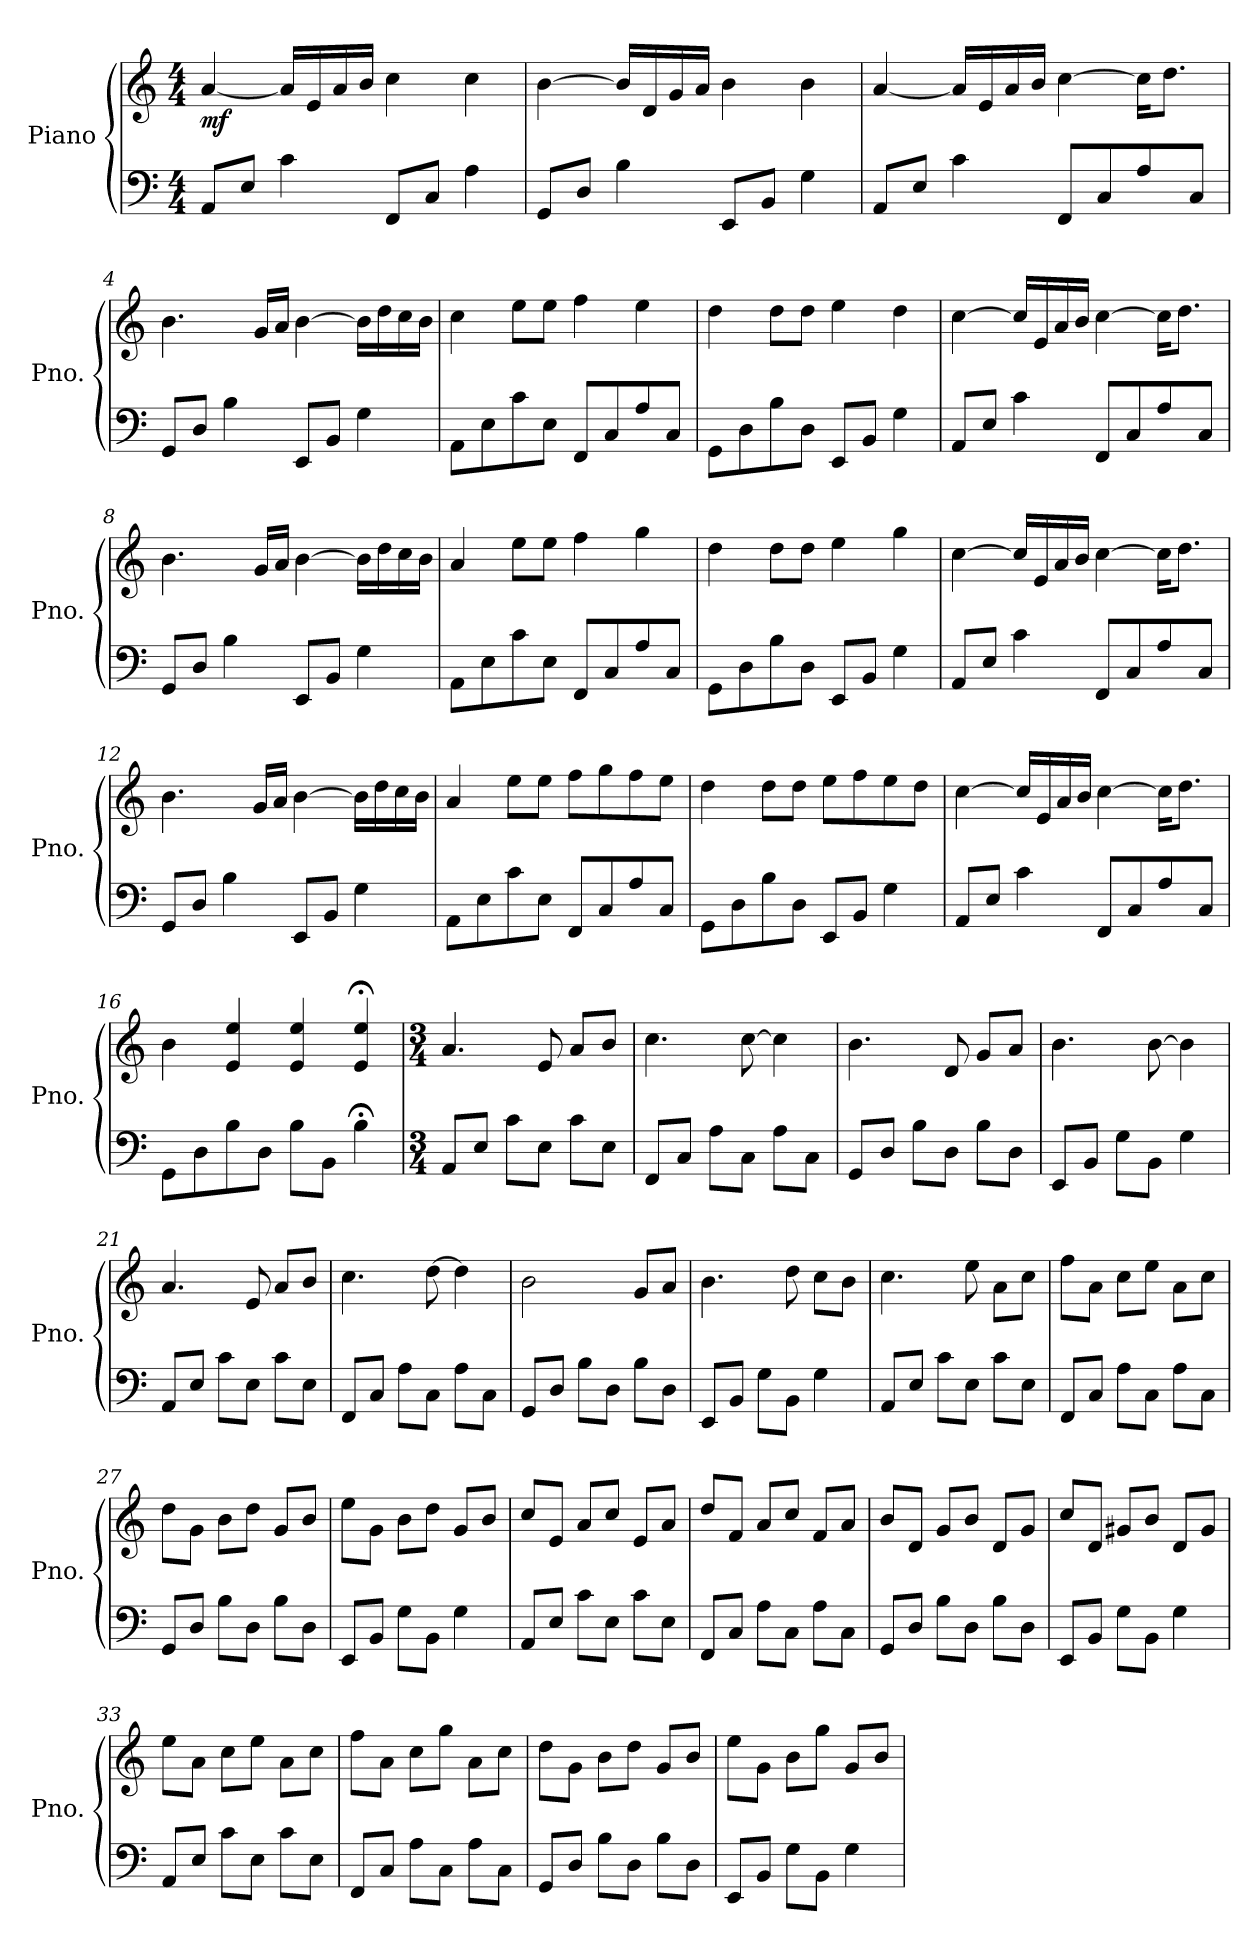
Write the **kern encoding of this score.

**kern	**kern	**dynam
*part1	*part1	*part1
*staff2	*staff1	*staff1/2
*I"Piano	*	*
*I'Pno.	*	*
*clefF4	*clefG2	*
*k[]	*k[]	*
*M4/4	*M4/4	*
*MM60	*MM60	*
=1	=1	=1
!	!	!LO:DY:b
8AA/L	[4a/	mf
8E/J	.	.
4c\	16a/LL]	.
.	16e/	.
.	16a/	.
.	16b/JJ	.
8FF/L	4cc\	.
8C/J	.	.
4A\	4cc\	.
=2	=2	=2
8GG/L	[4b\	.
8D/J	.	.
4B\	16b/LL]	.
.	16d/	.
.	16g/	.
.	16a/JJ	.
8EE/L	4b\	.
8BB/J	.	.
4G\	4b\	.
=3	=3	=3
8AA/L	[4a/	.
8E/J	.	.
4c\	16a/LL]	.
.	16e/	.
.	16a/	.
.	16b/JJ	.
8FF/L	[4cc\	.
8C/	.	.
8A/	16cc\KL]	.
.	8.dd\J	.
8C/J	.	.
=4	=4	=4
8GG/L	4.b\	.
8D/J	.	.
4B\	.	.
.	16g/LL	.
.	16a/JJ	.
8EE/L	[4b\	.
8BB/J	.	.
4G\	16b\LL]	.
.	16dd\	.
.	16cc\	.
.	16b\JJ	.
!!LO:LB:g=z
=5	=5	=5
8AA\L	4cc\	.
8E\	.	.
8c\	8ee\L	.
8E\J	8ee\J	.
8FF/L	4ff\	.
8C/	.	.
8A/	4ee\	.
8C/J	.	.
=6	=6	=6
8GG\L	4dd\	.
8D\	.	.
8B\	8dd\L	.
8D\J	8dd\J	.
8EE/L	4ee\	.
8BB/J	.	.
4G\	4dd\	.
=7	=7	=7
8AA/L	[4cc\	.
8E/J	.	.
4c\	16cc/LL]	.
.	16e/	.
.	16a/	.
.	16b/JJ	.
8FF/L	[4cc\	.
8C/	.	.
8A/	16cc\KL]	.
.	8.dd\J	.
8C/J	.	.
=8	=8	=8
8GG/L	4.b\	.
8D/J	.	.
4B\	.	.
.	16g/LL	.
.	16a/JJ	.
8EE/L	[4b\	.
8BB/J	.	.
4G\	16b\LL]	.
.	16dd\	.
.	16cc\	.
.	16b\JJ	.
=9	=9	=9
8AA\L	4a/	.
8E\	.	.
8c\	8ee\L	.
8E\J	8ee\J	.
8FF/L	4ff\	.
8C/	.	.
8A/	4gg\	.
8C/J	.	.
!!LO:LB:g=z
=10	=10	=10
8GG\L	4dd\	.
8D\	.	.
8B\	8dd\L	.
8D\J	8dd\J	.
8EE/L	4ee\	.
8BB/J	.	.
4G\	4gg\	.
=11	=11	=11
8AA/L	[4cc\	.
8E/J	.	.
4c\	16cc/LL]	.
.	16e/	.
.	16a/	.
.	16b/JJ	.
8FF/L	[4cc\	.
8C/	.	.
8A/	16cc\KL]	.
.	8.dd\J	.
8C/J	.	.
=12	=12	=12
8GG/L	4.b\	.
8D/J	.	.
4B\	.	.
.	16g/LL	.
.	16a/JJ	.
8EE/L	[4b\	.
8BB/J	.	.
4G\	16b\LL]	.
.	16dd\	.
.	16cc\	.
.	16b\JJ	.
=13	=13	=13
8AA\L	4a/	.
8E\	.	.
8c\	8ee\L	.
8E\J	8ee\J	.
8FF/L	8ff\L	.
8C/	8gg\	.
8A/	8ff\	.
8C/J	8ee\J	.
=14	=14	=14
8GG\L	4dd\	.
8D\	.	.
8B\	8dd\L	.
8D\J	8dd\J	.
8EE/L	8ee\L	.
8BB/J	8ff\	.
4G\	8ee\	.
.	8dd\J	.
!!LO:LB:g=z
=15	=15	=15
8AA/L	[4cc\	.
8E/J	.	.
4c\	16cc/LL]	.
.	16e/	.
.	16a/	.
.	16b/JJ	.
8FF/L	[4cc\	.
8C/	.	.
8A/	16cc\KL]	.
.	8.dd\J	.
8C/J	.	.
=16	=16	=16
8GG\L	4b\	.
8D\	.	.
8B\	4e/ 4ee/	.
8D\J	.	.
8B\L	4e/ 4ee/	.
8BB\J	.	.
4B;<\	4e/;< 4ee/;<	.
!!LO:LB:g=z
=17	=17	=17
*M3/4	*M3/4	*
8AA/L	4.a/	.
8E/J	.	.
8c\L	.	.
8E\J	8e/	.
8c\L	8a/L	.
8E\J	8b/J	.
=18	=18	=18
8FF/L	4.cc\	.
8C/J	.	.
8A\L	.	.
8C\J	[8cc\	.
8A\L	4cc\]	.
8C\J	.	.
=19	=19	=19
8GG/L	4.b\	.
8D/J	.	.
8B\L	.	.
8D\J	8d/	.
8B\L	8g/L	.
8D\J	8a/J	.
=20	=20	=20
8EE/L	4.b\	.
8BB/J	.	.
8G\L	.	.
8BB\J	[8b\	.
4G\	4b\]	.
=21	=21	=21
8AA/L	4.a/	.
8E/J	.	.
8c\L	.	.
8E\J	8e/	.
8c\L	8a/L	.
8E\J	8b/J	.
=22	=22	=22
8FF/L	4.cc\	.
8C/J	.	.
8A\L	.	.
8C\J	[8dd\	.
8A\L	4dd\]	.
8C\J	.	.
!!LO:PB:g=z
=23	=23	=23
8GG/L	2b\	.
8D/J	.	.
8B\L	.	.
8D\J	.	.
8B\L	8g/L	.
8D\J	8a/J	.
=24	=24	=24
8EE/L	4.b\	.
8BB/J	.	.
8G\L	.	.
8BB\J	8dd\	.
4G\	8cc\L	.
.	8b\J	.
=25	=25	=25
8AA/L	4.cc\	.
8E/J	.	.
8c\L	.	.
8E\J	8ee\	.
8c\L	8a\L	.
8E\J	8cc\J	.
=26	=26	=26
8FF/L	8ff\L	.
8C/J	8a\J	.
8A\L	8cc\L	.
8C\J	8ee\J	.
8A\L	8a\L	.
8C\J	8cc\J	.
=27	=27	=27
8GG/L	8dd\L	.
8D/J	8g\J	.
8B\L	8b\L	.
8D\J	8dd\J	.
8B\L	8g/L	.
8D\J	8b/J	.
=28	=28	=28
8EE/L	8ee\L	.
8BB/J	8g\J	.
8G\L	8b\L	.
8BB\J	8dd\J	.
4G\	8g/L	.
.	8b/J	.
=29	=29	=29
8AA/L	8cc/L	.
8E/J	8e/J	.
8c\L	8a/L	.
8E\J	8cc/J	.
8c\L	8e/L	.
8E\J	8a/J	.
!!LO:LB:g=z
=30	=30	=30
8FF/L	8dd/L	.
8C/J	8f/J	.
8A\L	8a/L	.
8C\J	8cc/J	.
8A\L	8f/L	.
8C\J	8a/J	.
=31	=31	=31
8GG/L	8b/L	.
8D/J	8d/J	.
8B\L	8g/L	.
8D\J	8b/J	.
8B\L	8d/L	.
8D\J	8g/J	.
=32	=32	=32
8EE/L	8cc/L	.
8BB/J	8d/J	.
8G\L	8g#X/L	.
8BB\J	8b/J	.
4G\	8d/L	.
.	8g#/J	.
=33	=33	=33
8AA/L	8ee\L	.
8E/J	8a\J	.
8c\L	8cc\L	.
8E\J	8ee\J	.
8c\L	8a\L	.
8E\J	8cc\J	.
=34	=34	=34
8FF/L	8ff\L	.
8C/J	8a\J	.
8A\L	8cc\L	.
8C\J	8gg\J	.
8A\L	8a\L	.
8C\J	8cc\J	.
=35	=35	=35
8GG/L	8dd\L	.
8D/J	8g\J	.
8B\L	8b\L	.
8D\J	8dd\J	.
8B\L	8g/L	.
8D\J	8b/J	.
!!LO:LB:g=z
=36	=36	=36
8EE/L	8ee\L	.
8BB/J	8g\J	.
8G\L	8b\L	.
8BB\J	8gg\J	.
4G\	8g/L	.
.	8b/J	.
=	=	=
*-	*-	*-
